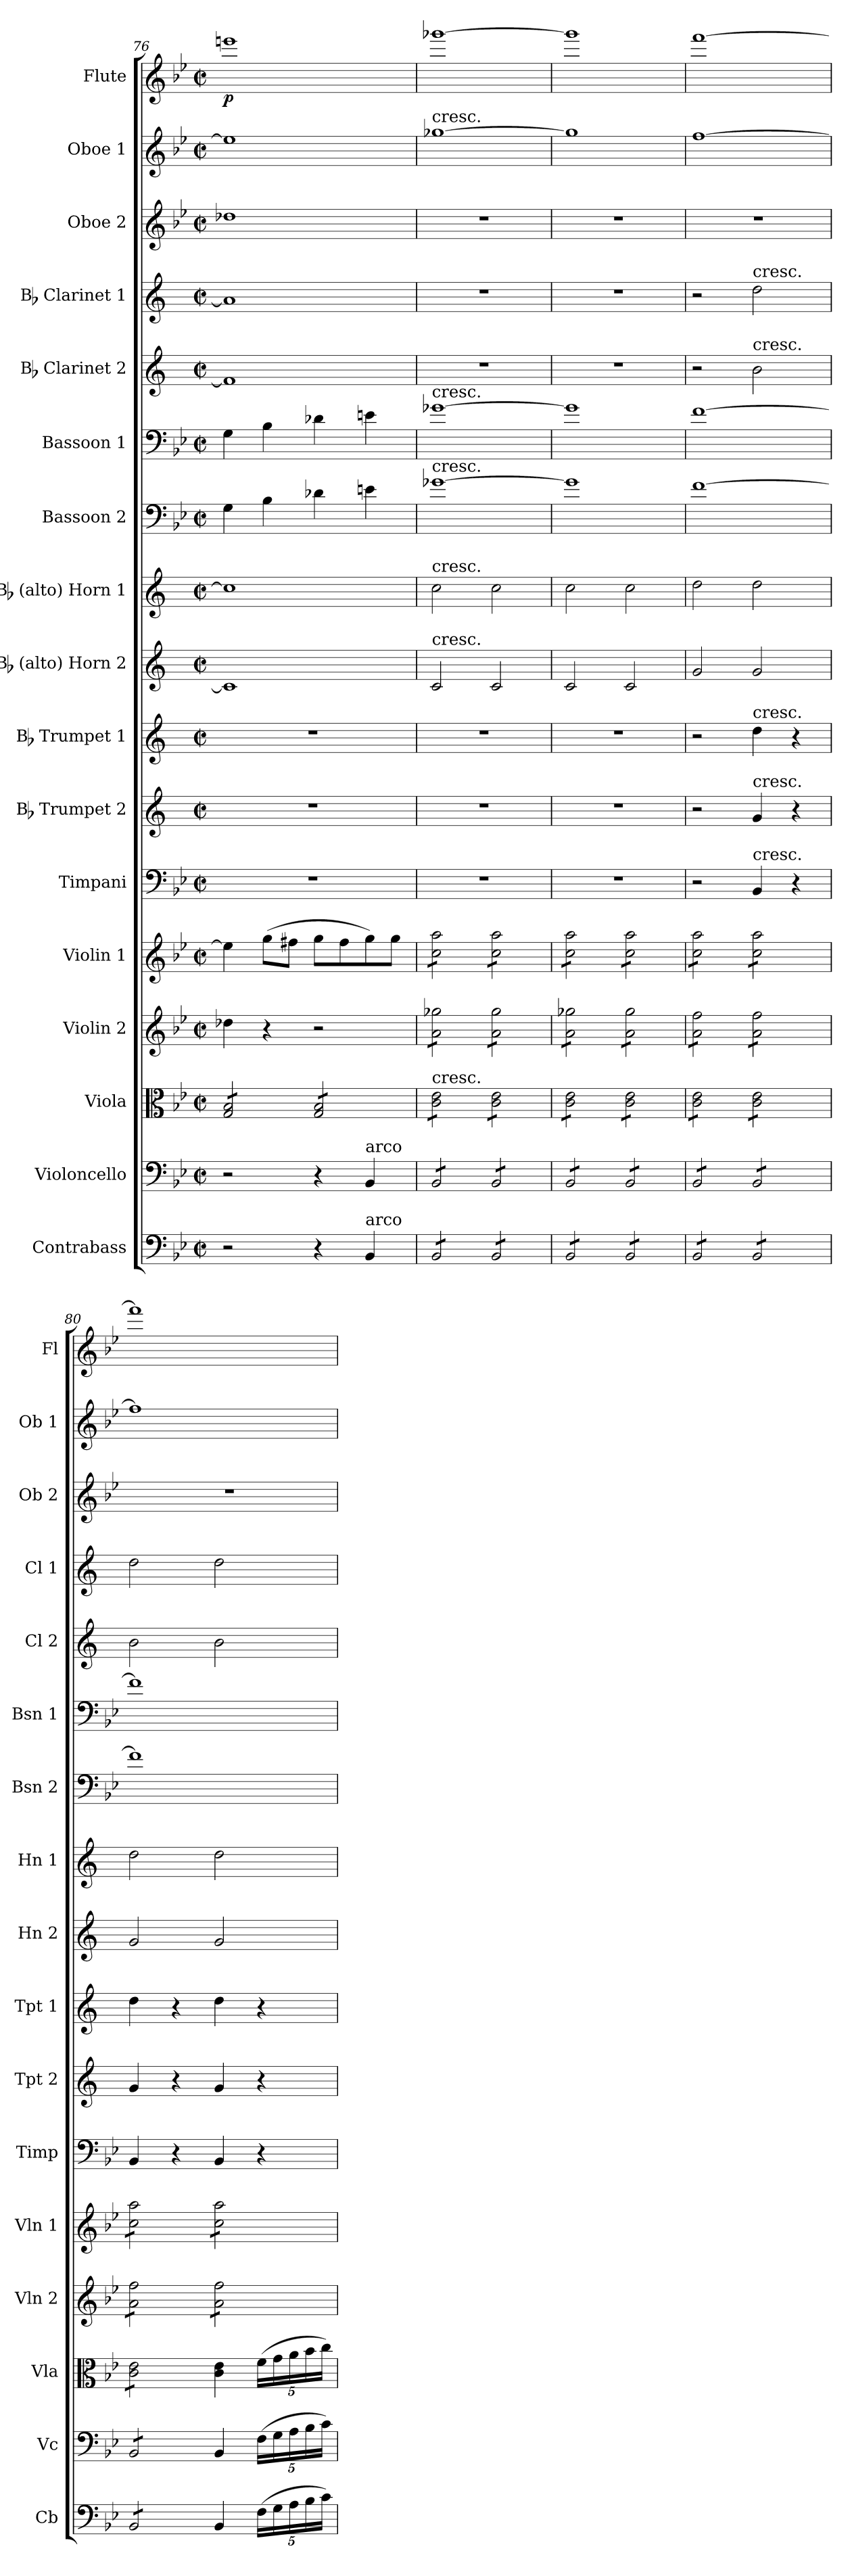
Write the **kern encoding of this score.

**kern	**kern	**kern	**kern	**kern	**kern	**kern	**kern	**kern	**kern	**kern	**kern	**kern	**kern	**kern	**kern	**kern	**dynam
*part17	*part16	*part15	*part14	*part13	*part12	*part11	*part10	*part9	*part8	*part7	*part6	*part5	*part4	*part3	*part2	*part1	*part1
*staff17	*staff16	*staff15	*staff14	*staff13	*staff12	*staff11	*staff10	*staff9	*staff8	*staff7	*staff6	*staff5	*staff4	*staff3	*staff2	*staff1	*staff1
*I"Contrabass	*I"Violoncello	*I"Viola	*I"Violin 2	*I"Violin 1	*I"Timpani	*I"Bb Trumpet 2	*I"Bb Trumpet 1	*I"Bb (alto) Horn 2	*I"Bb (alto) Horn 1	*I"Bassoon 2	*I"Bassoon 1	*I"Bb Clarinet 2	*I"Bb Clarinet 1	*I"Oboe 2	*I"Oboe 1	*I"Flute	*
*I'Cb	*I'Vc	*I'Vla	*I'Vln 2	*I'Vln 1	*I'Timp	*I'Tpt 2	*I'Tpt 1	*I'Hn 2	*I'Hn 1	*I'Bsn 2	*I'Bsn 1	*I'Cl 2	*I'Cl 1	*I'Ob 2	*I'Ob 1	*I'Fl	*
*clefF4	*clefF4	*clefC3	*clefG2	*clefG2	*clefF4	*clefG2	*clefG2	*clefG2	*clefG2	*clefF4	*clefF4	*clefG2	*clefG2	*clefG2	*clefG2	*clefG2	*
*ITrd7c12	*	*	*	*	*	*ITrd1c2	*ITrd1c2	*ITrd1c2	*ITrd1c2	*	*	*ITrd1c2	*ITrd1c2	*	*	*	*
*k[b-e-]	*k[b-e-]	*k[b-e-]	*k[b-e-]	*k[b-e-]	*k[b-e-]	*k[b-e-]	*k[b-e-]	*k[b-e-]	*k[b-e-]	*k[b-e-]	*k[b-e-]	*k[b-e-]	*k[b-e-]	*k[b-e-]	*k[b-e-]	*k[b-e-]	*
*M2/2	*M2/2	*M2/2	*M2/2	*M2/2	*M2/2	*M2/2	*M2/2	*M2/2	*M2/2	*M2/2	*M2/2	*M2/2	*M2/2	*M2/2	*M2/2	*M2/2	*
*met(c|)	*met(c|)	*met(c|)	*met(c|)	*met(c|)	*met(c|)	*met(c|)	*met(c|)	*met(c|)	*met(c|)	*met(c|)	*met(c|)	*met(c|)	*met(c|)	*met(c|)	*met(c|)	*met(c|)	*
=76	=76	=76	=76	=76	=76	=76	=76	=76	=76	=76	=76	=76	=76	=76	=76	=76	=76
!	!	!	!	!	!	!	!	!	!	!	!	!	!	!	!	!	!LO:DY:b
*	*	*tremolo	*	*	*	*	*	*	*	*	*	*	*	*	*	*	*
2r	2r	8G/ 8B-/L	4dd-X\	4ee\]	1r	1r	1r	1B-]	1b-]	4G\	4G\	1e]	1g]	1dd-X	1ee]	1eeen	p
.	.	8G/ 8B-/	.	.	.	.	.	.	.	.	.	.	.	.	.	.	.
.	.	8G/ 8B-/	4r	(8gg\L	.	.	.	.	.	4B-\	4B-\	.	.	.	.	.	.
.	.	8G/ 8B-/J	.	8ff#X\J	.	.	.	.	.	.	.	.	.	.	.	.	.
4r	4r	8G/ 8B-/L	2r	8gg\L	.	.	.	.	.	4d-X\	4d-X\	.	.	.	.	.	.
.	.	8G/ 8B-/	.	8ff#\	.	.	.	.	.	.	.	.	.	.	.	.	.
!	!LO:TX:a:t=arco	!	!	!	!	!	!	!	!	!	!	!	!	!	!	!	!
!LO:TX:a:t=arco	!	!	!	!	!	!	!	!	!	!	!	!	!	!	!	!	!
4BBB-/	4BB-/	8G/ 8B-/	.	8gg\)	.	.	.	.	.	4en\	4en\	.	.	.	.	.	.
.	.	8G/ 8B-/J	.	8gg\J	.	.	.	.	.	.	.	.	.	.	.	.	.
=77	=77	=77	=77	=77	=77	=77	=77	=77	=77	=77	=77	=77	=77	=77	=77	=77	=77
!	!	!	!	!	!	!	!	!	!	!	!	!	!	!	!LO:TX:a:t=cresc.	!	!
!	!	!	!	!	!	!	!	!	!	!	!LO:TX:a:t=cresc.	!	!	!	!	!	!
!	!	!	!	!	!	!	!	!	!	!LO:TX:a:t=cresc.	!	!	!	!	!	!	!
!	!	!	!	!	!	!	!	!	!LO:TX:a:t=cresc.	!	!	!	!	!	!	!	!
!	!	!	!	!	!	!	!	!LO:TX:a:t=cresc.	!	!	!	!	!	!	!	!	!
!	!	!	!	!LO:TX:a:t=cresc.	!	!	!	!	!	!	!	!	!	!	!	!	!
!	!	!	!LO:TX:a:t=cresc.	!	!	!	!	!	!	!	!	!	!	!	!	!	!
!	!	!LO:TX:a:t=cresc.	!	!	!	!	!	!	!	!	!	!	!	!	!	!	!
!	!LO:TX:a:t=cresc.	!	!	!	!	!	!	!	!	!	!	!	!	!	!	!	!
!LO:TX:a:t=cresc.	!	!	!	!	!	!	!	!	!	!	!	!	!	!	!	!	!
*tremolo	*	*	*	*	*	*	*	*	*	*	*	*	*	*	*	*	*
*	*tremolo	*	*	*	*	*	*	*	*	*	*	*	*	*	*	*	*
*	*	*	*tremolo	*	*	*	*	*	*	*	*	*	*	*	*	*	*
*	*	*	*	*tremolo	*	*	*	*	*	*	*	*	*	*	*	*	*
8BBB-/L	8BB-/L	8c\ 8e-\L	8a\ 8gg-X\L	8cc\ 8aa\L	1r	1r	1r	2B-/	2b-\	[1g-X	[1g-X	1r	1r	1r	[1gg-X	[1ggg-X	.
8BBB-/	8BB-/	8c\ 8e-\	8a\ 8gg-X\	8cc\ 8aa\	.	.	.	.	.	.	.	.	.	.	.	.	.
8BBB-/	8BB-/	8c\ 8e-\	8a\ 8gg-X\	8cc\ 8aa\	.	.	.	.	.	.	.	.	.	.	.	.	.
8BBB-/J	8BB-/J	8c\ 8e-\J	8a\ 8gg-X\J	8cc\ 8aa\J	.	.	.	.	.	.	.	.	.	.	.	.	.
8BBB-/L	8BB-/L	8c\ 8e-\L	8a\ 8gg-\L	8cc\ 8aa\L	.	.	.	2B-/	2b-\	.	.	.	.	.	.	.	.
8BBB-/	8BB-/	8c\ 8e-\	8a\ 8gg-\	8cc\ 8aa\	.	.	.	.	.	.	.	.	.	.	.	.	.
8BBB-/	8BB-/	8c\ 8e-\	8a\ 8gg-\	8cc\ 8aa\	.	.	.	.	.	.	.	.	.	.	.	.	.
8BBB-/J	8BB-/J	8c\ 8e-\J	8a\ 8gg-\J	8cc\ 8aa\J	.	.	.	.	.	.	.	.	.	.	.	.	.
=78	=78	=78	=78	=78	=78	=78	=78	=78	=78	=78	=78	=78	=78	=78	=78	=78	=78
8BBB-/L	8BB-/L	8c\ 8e-\L	8a\ 8gg-X\L	8cc\ 8aa\L	1r	1r	1r	2B-/	2b-\	1g-]	1g-]	1r	1r	1r	1gg-]	1ggg-]	.
8BBB-/	8BB-/	8c\ 8e-\	8a\ 8gg-X\	8cc\ 8aa\	.	.	.	.	.	.	.	.	.	.	.	.	.
8BBB-/	8BB-/	8c\ 8e-\	8a\ 8gg-X\	8cc\ 8aa\	.	.	.	.	.	.	.	.	.	.	.	.	.
8BBB-/J	8BB-/J	8c\ 8e-\J	8a\ 8gg-X\J	8cc\ 8aa\J	.	.	.	.	.	.	.	.	.	.	.	.	.
8BBB-/L	8BB-/L	8c\ 8e-\L	8a\ 8gg-\L	8cc\ 8aa\L	.	.	.	2B-/	2b-\	.	.	.	.	.	.	.	.
8BBB-/	8BB-/	8c\ 8e-\	8a\ 8gg-\	8cc\ 8aa\	.	.	.	.	.	.	.	.	.	.	.	.	.
8BBB-/	8BB-/	8c\ 8e-\	8a\ 8gg-\	8cc\ 8aa\	.	.	.	.	.	.	.	.	.	.	.	.	.
8BBB-/J	8BB-/J	8c\ 8e-\J	8a\ 8gg-\J	8cc\ 8aa\J	.	.	.	.	.	.	.	.	.	.	.	.	.
=79	=79	=79	=79	=79	=79	=79	=79	=79	=79	=79	=79	=79	=79	=79	=79	=79	=79
8BBB-/L	8BB-/L	8c\ 8e-\L	8a\ 8ff\L	8cc\ 8aa\L	2r	2r	2r	2f/	2cc\	[1f	[1f	2r	2r	1r	[1ff	[1fff	.
8BBB-/	8BB-/	8c\ 8e-\	8a\ 8ff\	8cc\ 8aa\	.	.	.	.	.	.	.	.	.	.	.	.	.
8BBB-/	8BB-/	8c\ 8e-\	8a\ 8ff\	8cc\ 8aa\	.	.	.	.	.	.	.	.	.	.	.	.	.
8BBB-/J	8BB-/J	8c\ 8e-\J	8a\ 8ff\J	8cc\ 8aa\J	.	.	.	.	.	.	.	.	.	.	.	.	.
!	!	!	!	!	!	!	!	!	!	!	!	!	!LO:TX:a:t=cresc.	!	!	!	!
!	!	!	!	!	!	!	!	!	!	!	!	!LO:TX:a:t=cresc.	!	!	!	!	!
!	!	!	!	!	!	!	!LO:TX:a:t=cresc.	!	!	!	!	!	!	!	!	!	!
!	!	!	!	!	!	!LO:TX:a:t=cresc.	!	!	!	!	!	!	!	!	!	!	!
!	!	!	!	!	!LO:TX:a:t=cresc.	!	!	!	!	!	!	!	!	!	!	!	!
8BBB-/L	8BB-/L	8c\ 8e-\L	8a\ 8ff\L	8cc\ 8aa\L	4BB-/	4f/	4cc\	2f/	2cc\	.	.	2a\	2cc\	.	.	.	.
8BBB-/	8BB-/	8c\ 8e-\	8a\ 8ff\	8cc\ 8aa\	.	.	.	.	.	.	.	.	.	.	.	.	.
8BBB-/	8BB-/	8c\ 8e-\	8a\ 8ff\	8cc\ 8aa\	4r	4r	4r	.	.	.	.	.	.	.	.	.	.
8BBB-/J	8BB-/J	8c\ 8e-\J	8a\ 8ff\J	8cc\ 8aa\J	.	.	.	.	.	.	.	.	.	.	.	.	.
!!LO:PB:g=z
=80	=80	=80	=80	=80	=80	=80	=80	=80	=80	=80	=80	=80	=80	=80	=80	=80	=80
8BBB-/L	8BB-/L	8c\ 8e-\L	8a\ 8ff\L	8cc\ 8aa\L	4BB-/	4f/	4cc\	2f/	2cc\	1f]	1f]	2a\	2cc\	1r	1ff]	1fff]	.
8BBB-/	8BB-/	8c\ 8e-\	8a\ 8ff\	8cc\ 8aa\	.	.	.	.	.	.	.	.	.	.	.	.	.
8BBB-/	8BB-/	8c\ 8e-\	8a\ 8ff\	8cc\ 8aa\	4r	4r	4r	.	.	.	.	.	.	.	.	.	.
8BBB-/J	8BB-/J	8c\ 8e-\J	8a\ 8ff\J	8cc\ 8aa\J	.	.	.	.	.	.	.	.	.	.	.	.	.
*	*	*Xtremolo	*	*	*	*	*	*	*	*	*	*	*	*	*	*	*
*	*Xtremolo	*	*	*	*	*	*	*	*	*	*	*	*	*	*	*	*
*Xtremolo	*	*	*	*	*	*	*	*	*	*	*	*	*	*	*	*	*
4BBB-/	4BB-/	4c\ 4e-\	8a\ 8ff\L	8cc\ 8aa\L	4BB-/	4f/	4cc\	2f/	2cc\	.	.	2a\	2cc\	.	.	.	.
.	.	.	8a\ 8ff\	8cc\ 8aa\	.	.	.	.	.	.	.	.	.	.	.	.	.
*Xbrackettup	*Xbrackettup	*Xbrackettup	*	*	*	*	*	*	*	*	*	*	*	*	*	*	*
(20FF\LL	(20F\LL	(20f\LL	8a\ 8ff\	8cc\ 8aa\	4r	4r	4r	.	.	.	.	.	.	.	.	.	.
20GG\	20G\	20g\	.	.	.	.	.	.	.	.	.	.	.	.	.	.	.
20AA\	20A\	20a\	.	.	.	.	.	.	.	.	.	.	.	.	.	.	.
.	.	.	8a\ 8ff\J	8cc\ 8aa\J	.	.	.	.	.	.	.	.	.	.	.	.	.
*	*	*	*	*Xtremolo	*	*	*	*	*	*	*	*	*	*	*	*	*
*	*	*	*Xtremolo	*	*	*	*	*	*	*	*	*	*	*	*	*	*
20BB-\	20B-\	20b-\	.	.	.	.	.	.	.	.	.	.	.	.	.	.	.
20C\JJ)	20c\JJ)	20cc\JJ)	.	.	.	.	.	.	.	.	.	.	.	.	.	.	.
=	=	=	=	=	=	=	=	=	=	=	=	=	=	=	=	=	=
*-	*-	*-	*-	*-	*-	*-	*-	*-	*-	*-	*-	*-	*-	*-	*-	*-	*-
